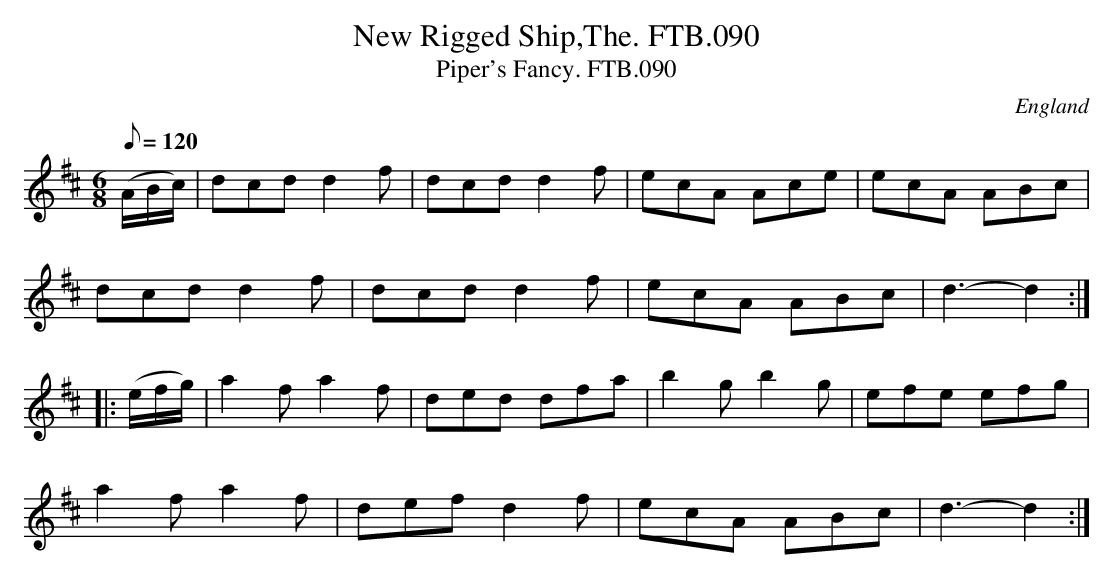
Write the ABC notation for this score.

X:1
T:New Rigged Ship,The. FTB.090
T:Piper's Fancy. FTB.090
M:6/8
L:1/8
Q:120
O:England
K:D
(A/B/c/)|dcd d2f|dcd d2f|ecA Ace|ecA ABc|
dcd d2f|dcd d2f|ecA ABc|d3-d2:|
|:(e/f/g/)|a2f a2f|ded dfa|b2g b2g|efe efg|
a2f a2f|def d2f|ecA ABc|d3-d2:|
